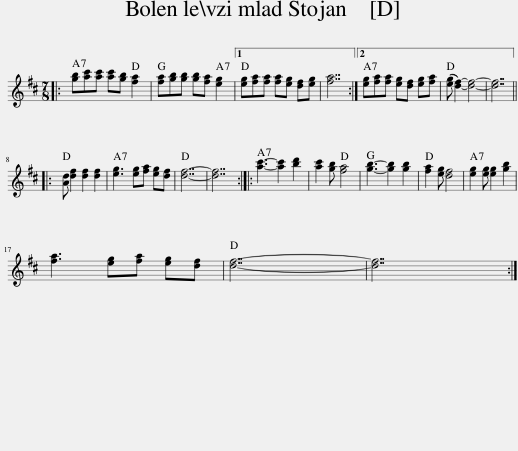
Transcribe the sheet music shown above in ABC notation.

X:1
L:1/8
M:7/8
I:linebreak $
K:D
V:1 treble
V:1
|: [gb][ac'][ac'] [ac'][gb] [fa]2 | [fa][gb][gb] [gb][fa] [eg]2 |1 [eg][fa][fa] [fa][eg] [df][eg] | [fa]7 :|2 [eg][fa][fa] [eg][df] [eg][fa] | %5
 (([eg] [df]2-)) [df]4- | [df]7 |:$ [Ad] [df]2 [df]2 [df]2 | [eg]3 [eg][fa] [eg][df] | [df]7- | %10
 [df]7 :: [ac']3- [ac']2 [bd']2 | [ac']2 [gb] [fa]4 | [gb]3- [gb]2 [gb]2 | [fa]2 [eg] [df]4 | %15
 [eg]2 [eg] [eg]2 [gb]2 |$ [fa]3 [eg][fa] [eg][df] | [df]7- | [df]7 :| %19
